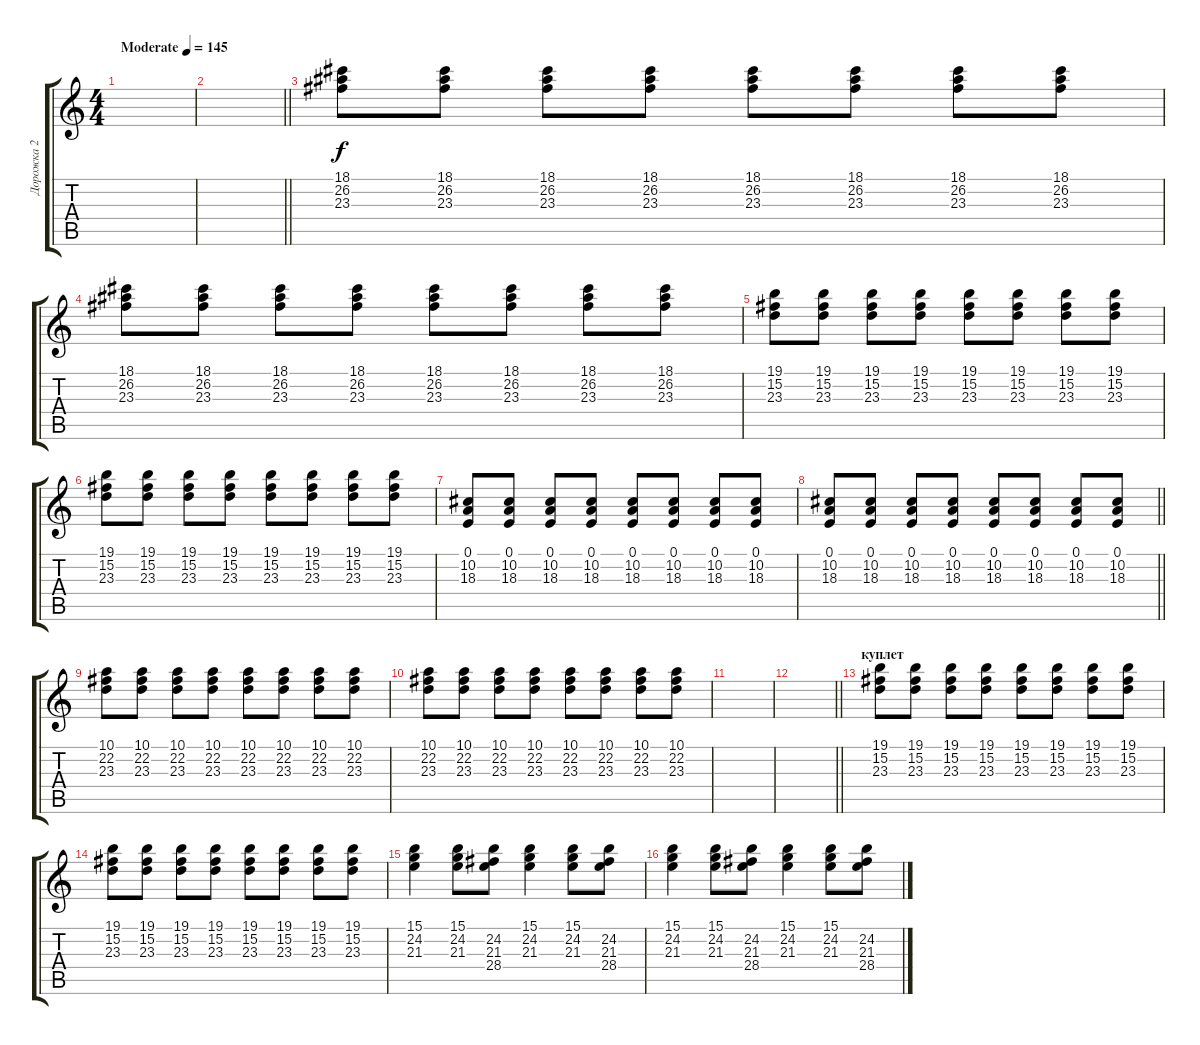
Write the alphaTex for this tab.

\track ("Дорожка 2" "Дорожка 2") {instrument harmonica}
\staff {score tabs}
\tuning (E4 B3 G3 D3 A2 E2) {hide}
\ts (4 4)
\tempo (145 "Moderate")
\clef g2
\ks c
|
\barLineRight lightlight
|
(18.1 26.2 23.3).8 (18.1 26.2 23.3).8 (18.1 26.2 23.3).8 (18.1 26.2 23.3).8 (18.1 26.2 23.3).8 (18.1 26.2 23.3).8 (18.1 26.2 23.3).8 (18.1 26.2 23.3).8 |
(18.1 26.2 23.3).8 (18.1 26.2 23.3).8 (18.1 26.2 23.3).8 (18.1 26.2 23.3).8 (18.1 26.2 23.3).8 (18.1 26.2 23.3).8 (18.1 26.2 23.3).8 (18.1 26.2 23.3).8 |
(19.1 15.2 23.3).8 (19.1 15.2 23.3).8 (19.1 15.2 23.3).8 (19.1 15.2 23.3).8 (19.1 15.2 23.3).8 (19.1 15.2 23.3).8 (19.1 15.2 23.3).8 (19.1 15.2 23.3).8 |
(19.1 15.2 23.3).8 (19.1 15.2 23.3).8 (19.1 15.2 23.3).8 (19.1 15.2 23.3).8 (19.1 15.2 23.3).8 (19.1 15.2 23.3).8 (19.1 15.2 23.3).8 (19.1 15.2 23.3).8 |
(0.1 10.2 18.3).8 (0.1 10.2 18.3).8 (0.1 10.2 18.3).8 (0.1 10.2 18.3).8 (0.1 10.2 18.3).8 (0.1 10.2 18.3).8 (0.1 10.2 18.3).8 (0.1 10.2 18.3).8 |
\barLineRight lightlight
(0.1 10.2 18.3).8 (0.1 10.2 18.3).8 (0.1 10.2 18.3).8 (0.1 10.2 18.3).8 (0.1 10.2 18.3).8 (0.1 10.2 18.3).8 (0.1 10.2 18.3).8 (0.1 10.2 18.3).8 |
(10.1 22.2 23.3).8 (10.1 22.2 23.3).8 (10.1 22.2 23.3).8 (10.1 22.2 23.3).8 (10.1 22.2 23.3).8 (10.1 22.2 23.3).8 (10.1 22.2 23.3).8 (10.1 22.2 23.3).8 |
(10.1 22.2 23.3).8 (10.1 22.2 23.3).8 (10.1 22.2 23.3).8 (10.1 22.2 23.3).8 (10.1 22.2 23.3).8 (10.1 22.2 23.3).8 (10.1 22.2 23.3).8 (10.1 22.2 23.3).8 |
|
\barLineRight lightlight
|
\section ("" "куплет")
(19.1 15.2 23.3).8{volume 10 instrument harmonica} (19.1 15.2 23.3).8 (19.1 15.2 23.3).8 (19.1 15.2 23.3).8 (19.1 15.2 23.3).8 (19.1 15.2 23.3).8 (19.1 15.2 23.3).8 (19.1 15.2 23.3).8 |
(19.1 15.2 23.3).8 (19.1 15.2 23.3).8 (19.1 15.2 23.3).8 (19.1 15.2 23.3).8 (19.1 15.2 23.3).8 (19.1 15.2 23.3).8 (19.1 15.2 23.3).8 (19.1 15.2 23.3).8 |
(15.1 24.2 21.3).4 (15.1 24.2 21.3).8 (24.2 21.3 28.4).8 (15.1 24.2 21.3).4 (15.1 24.2 21.3).8 (24.2 21.3 28.4).8 |
(15.1 24.2 21.3).4 (15.1 24.2 21.3).8 (24.2 21.3 28.4).8 (15.1 24.2 21.3).4 (15.1 24.2 21.3).8 (24.2 21.3 28.4).8
